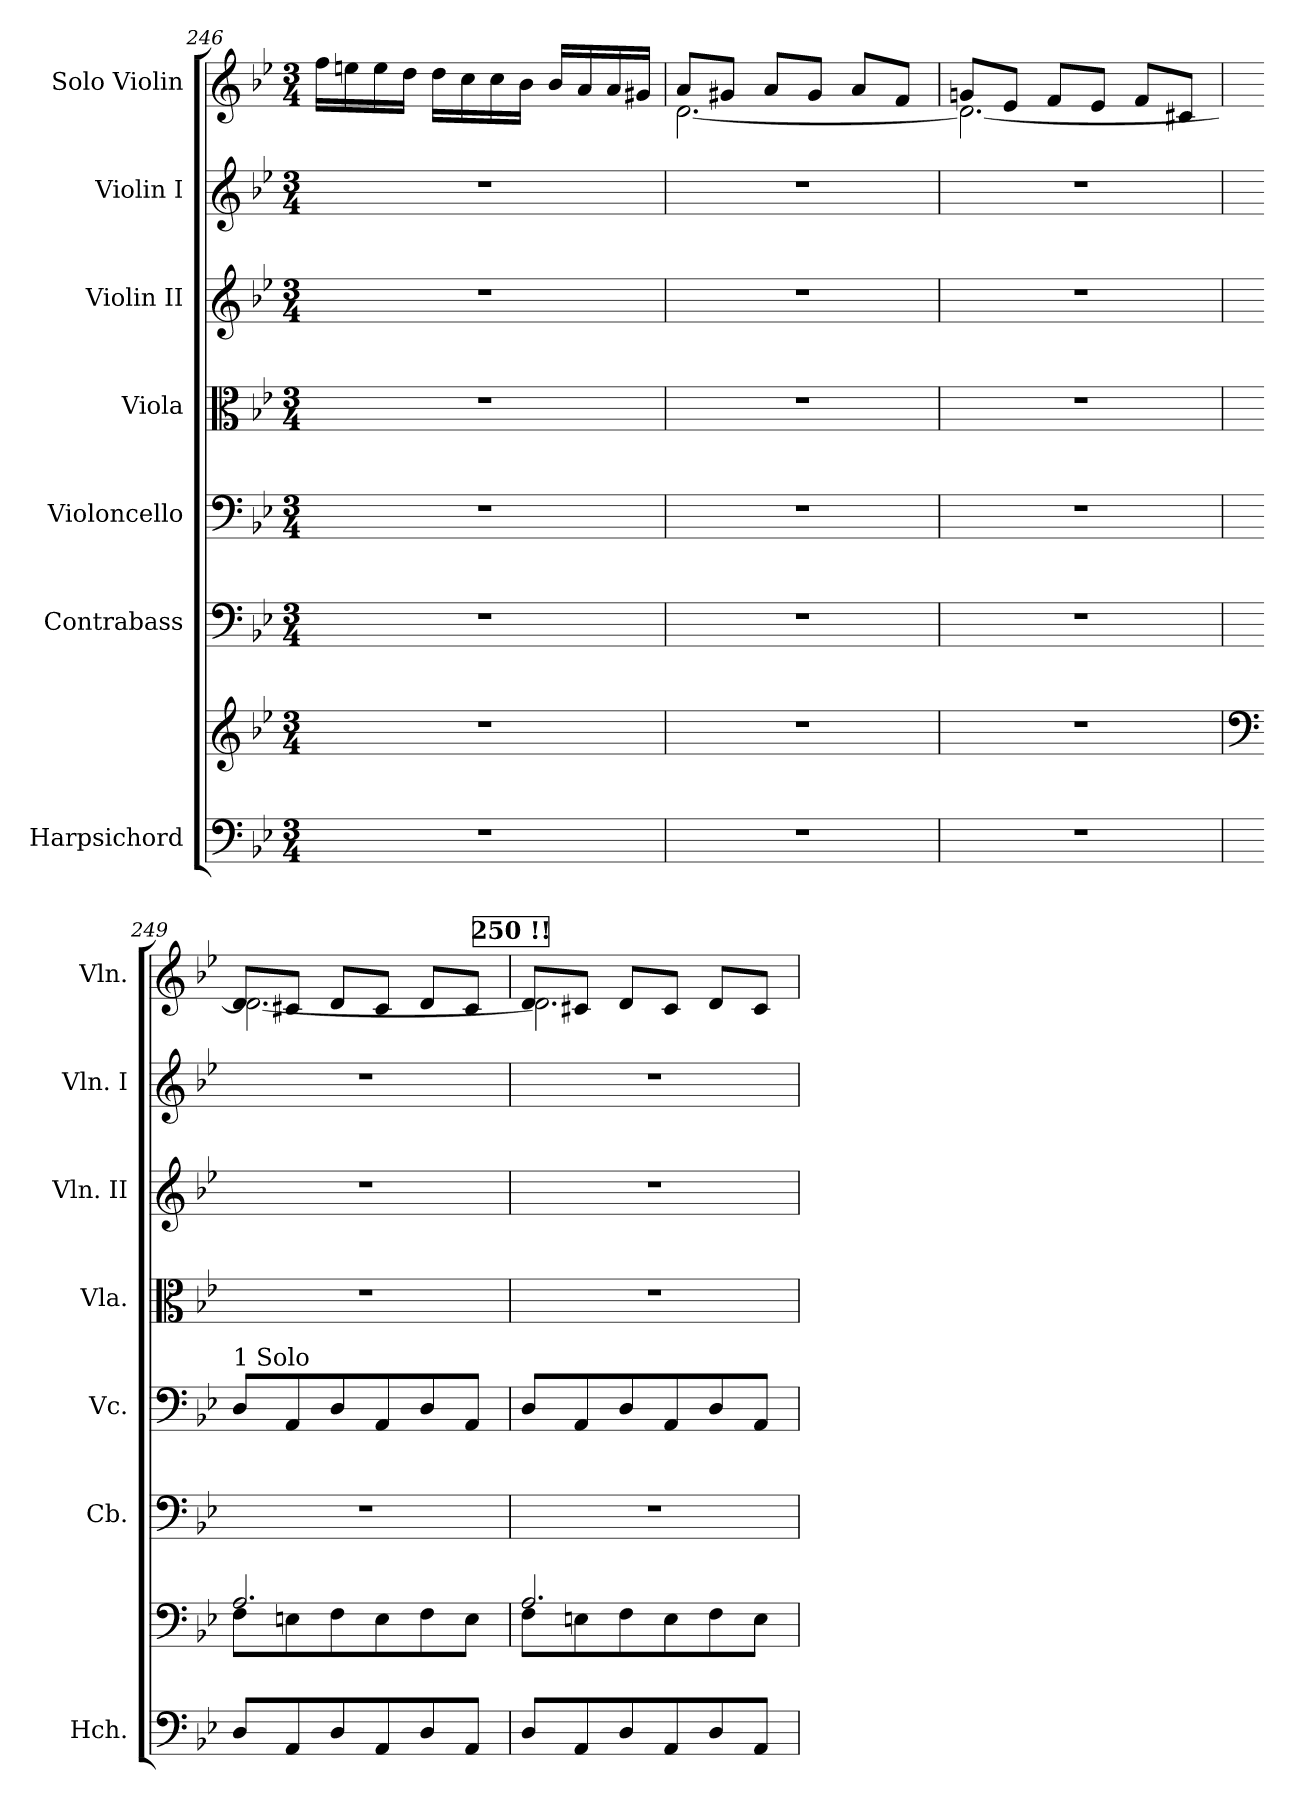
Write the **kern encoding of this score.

**kern	**kern	**kern	**kern	**kern	**kern	**kern	**kern
*part7	*part7	*part6	*part5	*part4	*part3	*part2	*part1
*staff8	*staff7	*staff6	*staff5	*staff4	*staff3	*staff2	*staff1
*I"Harpsichord	*	*I"Contrabass	*I"Violoncello	*I"Viola	*I"Violin II	*I"Violin I	*I"Solo Violin
*I'Hch.	*	*I'Cb.	*I'Vc.	*I'Vla.	*I'Vln. II	*I'Vln. I	*I'Vln.
!!LO:PB:g=z
*clefF4	*clefG2	*clefF4	*clefF4	*clefC3	*clefG2	*clefG2	*clefG2
*	*	*ITrd7c12	*	*	*	*	*
*k[b-e-]	*k[b-e-]	*k[b-e-]	*k[b-e-]	*k[b-e-]	*k[b-e-]	*k[b-e-]	*k[b-e-]
*M3/4	*M3/4	*M3/4	*M3/4	*M3/4	*M3/4	*M3/4	*M3/4
=246	=246	=246	=246	=246	=246	=246	=246
2.r	2.r	2.r	2.r	2.r	2.r	2.r	16ff\LL
.	.	.	.	.	.	.	16een\
.	.	.	.	.	.	.	16ee\
.	.	.	.	.	.	.	16dd\JJ
.	.	.	.	.	.	.	16dd\LL
.	.	.	.	.	.	.	16cc\
.	.	.	.	.	.	.	16cc\
.	.	.	.	.	.	.	16b-\JJ
.	.	.	.	.	.	.	16b-/LL
.	.	.	.	.	.	.	16a/
.	.	.	.	.	.	.	16a/
.	.	.	.	.	.	.	16g#X/JJ
=247	=247	=247	=247	=247	=247	=247	=247
*	*	*	*	*	*	*	*^
2.r	2.r	2.r	2.r	2.r	2.r	2.r	8a/L	[2.d\
.	.	.	.	.	.	.	8g#X/J	.
.	.	.	.	.	.	.	8a/L	.
.	.	.	.	.	.	.	8g#/J	.
.	.	.	.	.	.	.	8a/L	.
.	.	.	.	.	.	.	8f/J	.
=248	=248	=248	=248	=248	=248	=248	=248	=248
2.r	2.r	2.r	2.r	2.r	2.r	2.r	8gn/L	2.d\_
.	.	.	.	.	.	.	8e-/J	.
.	.	.	.	.	.	.	8f/L	.
.	.	.	.	.	.	.	8e-/J	.
.	.	.	.	.	.	.	8f/L	.
.	.	.	.	.	.	.	8c#X/J	.
=249	=249	=249	=249	=249	=249	=249	=249	=249
*	*clefF4	*	*	*	*	*	*	*
*	*^	*	*	*	*	*	*	*
!	!	!	!	!LO:TX:a:t=1 Solo	!	!	!	!	!
8D/L	8F\L	2.A/	2.r	8D/L	2.r	2.r	2.r	8d/L	2.d\_
8AA/	8En\	.	.	8AA/	.	.	.	8c#X/J	.
8D/	8F\	.	.	8D/	.	.	.	8d/L	.
8AA/	8E\	.	.	8AA/	.	.	.	8c#/J	.
8D/	8F\	.	.	8D/	.	.	.	8d/L	.
8AA/J	8E\J	.	.	8AA/J	.	.	.	8c#/J	.
!!LO:PB:g=z	!!
!!LO:REH:place=s1:a:B:fs=14:t=250	!!
=250	=250	=250	=250	=250	=250	=250	=250	=250	=250
8D/L	8F\L	2.A/	2.r	8D/L	2.r	2.r	2.r	8d/L	2.d\]
8AA/	8En\	.	.	8AA/	.	.	.	8c#X/J	.
8D/	8F\	.	.	8D/	.	.	.	8d/L	.
8AA/	8E\	.	.	8AA/	.	.	.	8c#/J	.
8D/	8F\	.	.	8D/	.	.	.	8d/L	.
8AA/J	8E\J	.	.	8AA/J	.	.	.	8c#/J	.
*	*v	*v	*	*	*	*	*	*v	*v
=	=	=	=	=	=	=	=
*-	*-	*-	*-	*-	*-	*-	*-
